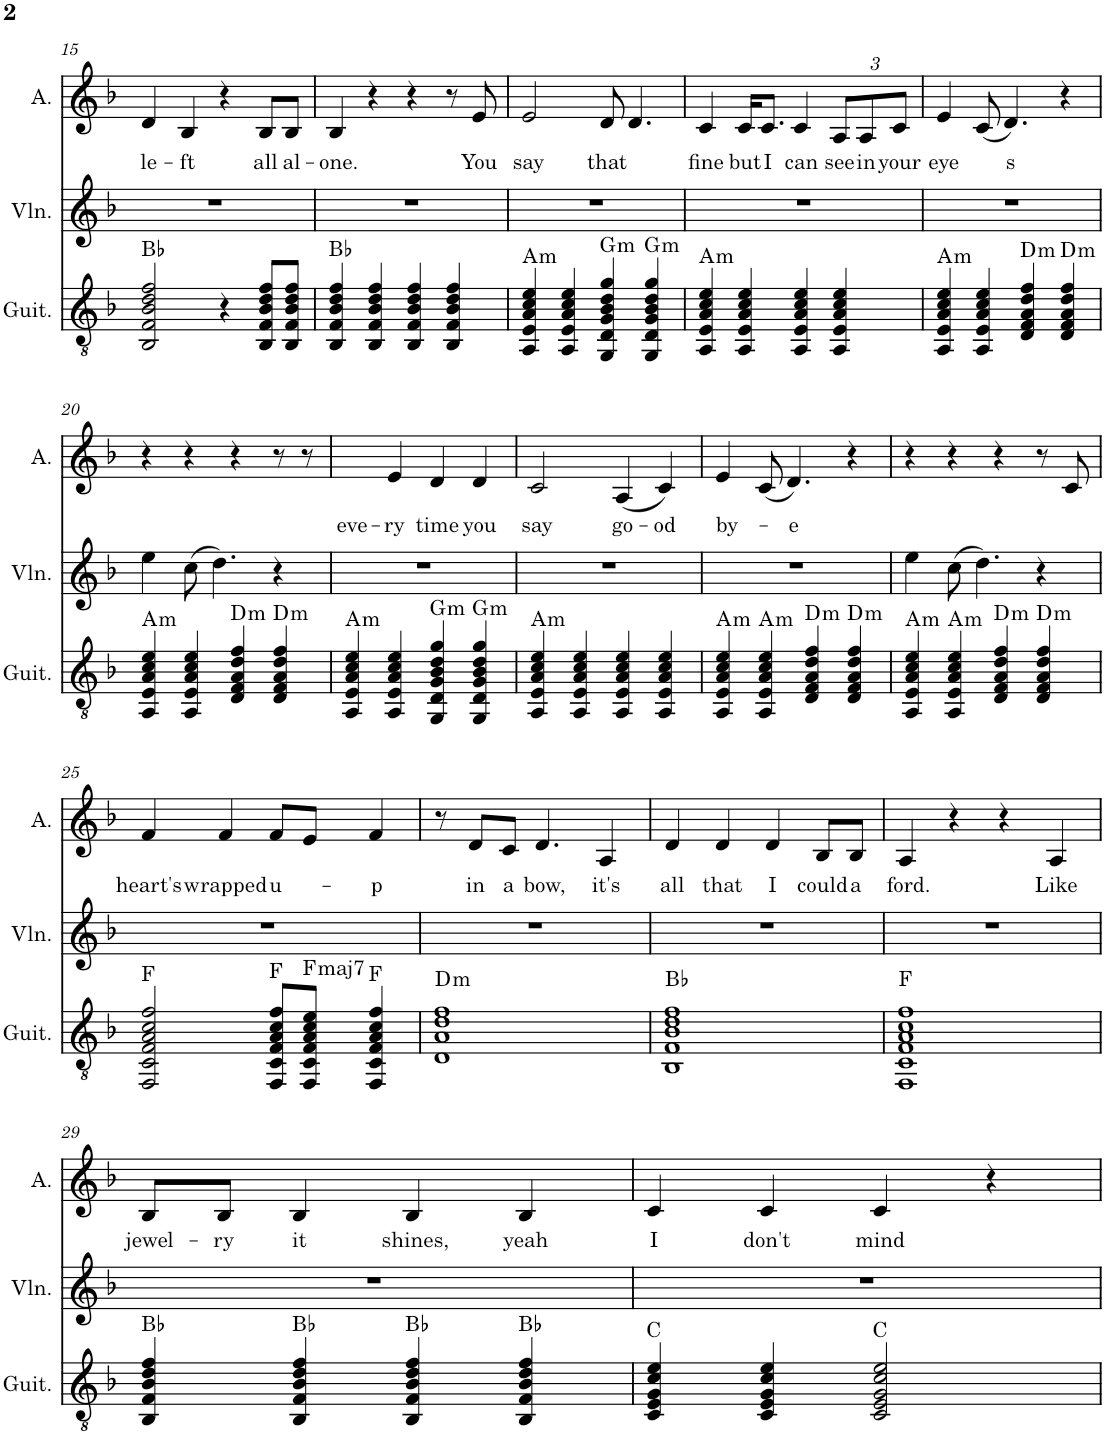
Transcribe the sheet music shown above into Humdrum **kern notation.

**kern	**harte	**kern	**kern	**text
*part3	*part3	*part2	*part1	*part1
*staff3	*	*staff2	*staff1	*staff1
*I"Acoustic Guitar	*	*I"Violin	*I"Alto	*
*I'Guit.	*	*I'Vln.	*I'A.	*
!!LO:PB:g=z
*clefGv2	*	*clefG2	*clefG2	*
*k[b-]	*	*k[b-]	*k[b-]	*
*M4/4	*	*M4/4	*M4/4	*
=15	=15	=15	=15	=15
!	!	!	!	!LO:LY:b
2BB-/ 2F/ 2B-/ 2d/ 2f/	Bb:maj	1r	4d/	le-
!	!	!	!	!LO:LY:b
.	.	.	4B-/	-ft
4r	.	.	4r	.
!	!	!	!	!LO:LY:b
8BB-/ 8F/ 8B-/ 8d/ 8f/L	.	.	8B-/L	all
!	!	!	!	!LO:LY:b
8BB-/ 8F/ 8B-/ 8d/ 8f/J	.	.	8B-/J	al-
=16	=16	=16	=16	=16
!	!	!	!	!LO:LY:b
4BB-/ 4F/ 4B-/ 4d/ 4f/	Bb:maj	1r	4B-/	-one.
4BB-/ 4F/ 4B-/ 4d/ 4f/	.	.	4r	.
4BB-/ 4F/ 4B-/ 4d/ 4f/	.	.	4r	.
4BB-/ 4F/ 4B-/ 4d/ 4f/	.	.	8r	.
!	!	!	!	!LO:LY:b
.	.	.	8e/	You
=17	=17	=17	=17	=17
!	!LO:H:kt=m	!	!	!LO:LY:b
4AA/ 4E/ 4A/ 4c/ 4e/	A:min	1r	2e/	say
4AA/ 4E/ 4A/ 4c/ 4e/	.	.	.	.
!	!LO:H:kt=m	!	!	!LO:LY:b
4GG/ 4D/ 4G/ 4B-/ 4d/ 4g/	G:min	.	8d/	that
.	.	.	4.d/	.
!	!LO:H:kt=m	!	!	!
4GG/ 4D/ 4G/ 4B-/ 4d/ 4g/	G:min	.	.	.
=18	=18	=18	=18	=18
!	!LO:H:kt=m	!	!	!LO:LY:b
4AA/ 4E/ 4A/ 4c/ 4e/	A:min	1r	4c/	fine
!	!	!	!	!LO:LY:b
4AA/ 4E/ 4A/ 4c/ 4e/	.	.	16c/KL	but
!	!	!	!	!LO:LY:b
.	.	.	8.c/J	I
!	!	!	!	!LO:LY:b
4AA/ 4E/ 4A/ 4c/ 4e/	.	.	4c/	can
*	*	*	*Xbrackettup	*
!	!	!	!	!LO:LY:b
4AA/ 4E/ 4A/ 4c/ 4e/	.	.	12A/L	see
!	!	!	!	!LO:LY:b
.	.	.	12A/	in
!	!	!	!	!LO:LY:b
.	.	.	12c/J	your
=19	=19	=19	=19	=19
!	!LO:H:kt=m	!	!	!LO:LY:b
4AA/ 4E/ 4A/ 4c/ 4e/	A:min	1r	4e/	eye
4AA/ 4E/ 4A/ 4c/ 4e/	.	.	(8c/	.
!	!	!	!	!LO:LY:b
.	.	.	4.d/)	-s
!	!LO:H:kt=m	!	!	!
4D/ 4F/ 4A/ 4d/ 4f/	D:min	.	.	.
!	!LO:H:kt=m	!	!	!
4D/ 4F/ 4A/ 4d/ 4f/	D:min	.	4r	.
!!LO:LB:g=z
=20	=20	=20	=20	=20
!	!LO:H:kt=m	!	!	!
4AA/ 4E/ 4A/ 4c/ 4e/	A:min	4ee\	4r	.
4AA/ 4E/ 4A/ 4c/ 4e/	.	(8cc\	4r	.
.	.	4.dd\)	.	.
!	!LO:H:kt=m	!	!	!
4D/ 4F/ 4A/ 4d/ 4f/	D:min	.	4r	.
!	!LO:H:kt=m	!	!	!
4D/ 4F/ 4A/ 4d/ 4f/	D:min	4r	8r	.
.	.	.	8r	.
=21	=21	=21	=21	=21
!	!LO:H:kt=m	!	!	!LO:LY:b
4AA/ 4E/ 4A/ 4c/ 4e/	A:min	1r	4e	eve-
!	!	!	!	!LO:LY:b
4AA/ 4E/ 4A/ 4c/ 4e/	.	.	4e/	-ry
!	!LO:H:kt=m	!	!	!LO:LY:b
4GG/ 4D/ 4G/ 4B-/ 4d/ 4g/	G:min	.	4d/	time
!	!LO:H:kt=m	!	!	!LO:LY:b
4GG/ 4D/ 4G/ 4B-/ 4d/ 4g/	G:min	.	4d/	you
=22	=22	=22	=22	=22
!	!LO:H:kt=m	!	!	!LO:LY:b
4AA/ 4E/ 4A/ 4c/ 4e/	A:min	1r	2c/	say
4AA/ 4E/ 4A/ 4c/ 4e/	.	.	.	.
!	!	!	!	!LO:LY:b
4AA/ 4E/ 4A/ 4c/ 4e/	.	.	(4A/	go-
!	!	!	!	!LO:LY:b
4AA/ 4E/ 4A/ 4c/ 4e/	.	.	4c/)	-od
=23	=23	=23	=23	=23
!	!LO:H:kt=m	!	!	!LO:LY:b
4AA/ 4E/ 4A/ 4c/ 4e/	A:min	1r	4e/	by-
!	!LO:H:kt=m	!	!	!
4AA/ 4E/ 4A/ 4c/ 4e/	A:min	.	(8c/	.
!	!	!	!	!LO:LY:b
.	.	.	4.d/)	-e
!	!LO:H:kt=m	!	!	!
4D/ 4F/ 4A/ 4d/ 4f/	D:min	.	.	.
!	!LO:H:kt=m	!	!	!
4D/ 4F/ 4A/ 4d/ 4f/	D:min	.	4r	.
=24	=24	=24	=24	=24
!	!LO:H:kt=m	!	!	!
4AA/ 4E/ 4A/ 4c/ 4e/	A:min	4ee\	4r	.
!	!LO:H:kt=m	!	!	!
4AA/ 4E/ 4A/ 4c/ 4e/	A:min	(8cc\	4r	.
.	.	4.dd\)	.	.
!	!LO:H:kt=m	!	!	!
4D/ 4F/ 4A/ 4d/ 4f/	D:min	.	4r	.
!	!LO:H:kt=m	!	!	!
4D/ 4F/ 4A/ 4d/ 4f/	D:min	4r	8r	.
.	.	.	8c/	.
!!LO:LB:g=z
=25	=25	=25	=25	=25
!	!	!	!	!LO:LY:b
2FF/ 2C/ 2F/ 2A/ 2c/ 2f/	F:maj	1r	4f/	heart's
!	!	!	!	!LO:LY:b
.	.	.	4f/	wrapped
!	!	!	!	!LO:LY:b
8FF/ 8C/ 8F/ 8A/ 8c/ 8f/L	F:maj	.	8f/L	u-
!	!LO:H:kt=maj7	!	!	!
8FF/ 8C/ 8F/ 8A/ 8c/ 8e/J	F:maj7	.	8e/J	.
!	!	!	!	!LO:LY:b
4FF/ 4C/ 4F/ 4A/ 4c/ 4f/	F:maj	.	4f/	-p
=26	=26	=26	=26	=26
!	!LO:H:kt=m	!	!	!
1D 1A 1d 1f	D:min	1r	8r	.
!	!	!	!	!LO:LY:b
.	.	.	8d/L	in
!	!	!	!	!LO:LY:b
.	.	.	8c/J	a
!	!	!	!	!LO:LY:b
.	.	.	4.d/	bow,
!	!	!	!	!LO:LY:b
.	.	.	4A/	it's
=27	=27	=27	=27	=27
!	!	!	!	!LO:LY:b
1BB- 1F 1B- 1d 1f	Bb:maj	1r	4d/	all
!	!	!	!	!LO:LY:b
.	.	.	4d/	that
!	!	!	!	!LO:LY:b
.	.	.	4d/	I
!	!	!	!	!LO:LY:b
.	.	.	8B-/L	could
!	!	!	!	!LO:LY:b
.	.	.	8B-/J	a
=28	=28	=28	=28	=28
!	!	!	!	!LO:LY:b
1FF 1C 1F 1A 1c 1f	F:maj	1r	4A/	ford.
.	.	.	4r	.
.	.	.	4r	.
!	!	!	!	!LO:LY:b
.	.	.	4A/	Like
!!LO:LB:g=z
=29	=29	=29	=29	=29
!	!	!	!	!LO:LY:b
4BB-/ 4F/ 4B-/ 4d/ 4f/	Bb:maj	1r	8B-/L	jewel-
!	!	!	!	!LO:LY:b
.	.	.	8B-/J	-ry
!	!	!	!	!LO:LY:b
4BB-/ 4F/ 4B-/ 4d/ 4f/	Bb:maj	.	4B-/	it
!	!	!	!	!LO:LY:b
4BB-/ 4F/ 4B-/ 4d/ 4f/	Bb:maj	.	4B-/	shines,
!	!	!	!	!LO:LY:b
4BB-/ 4F/ 4B-/ 4d/ 4f/	Bb:maj	.	4B-/	yeah
=30	=30	=30	=30	=30
!	!	!	!	!LO:LY:b
4C/ 4E/ 4G/ 4c/ 4e/	C:maj	1r	4c/	I
!	!	!	!	!LO:LY:b
4C/ 4E/ 4G/ 4c/ 4e/	.	.	4c/	don't
!	!	!	!	!LO:LY:b
2C/ 2E/ 2G/ 2c/ 2e/	C:maj	.	4c/	mind
.	.	.	4r	.
=	=	=	=	=
*-	*-	*-	*-	*-
